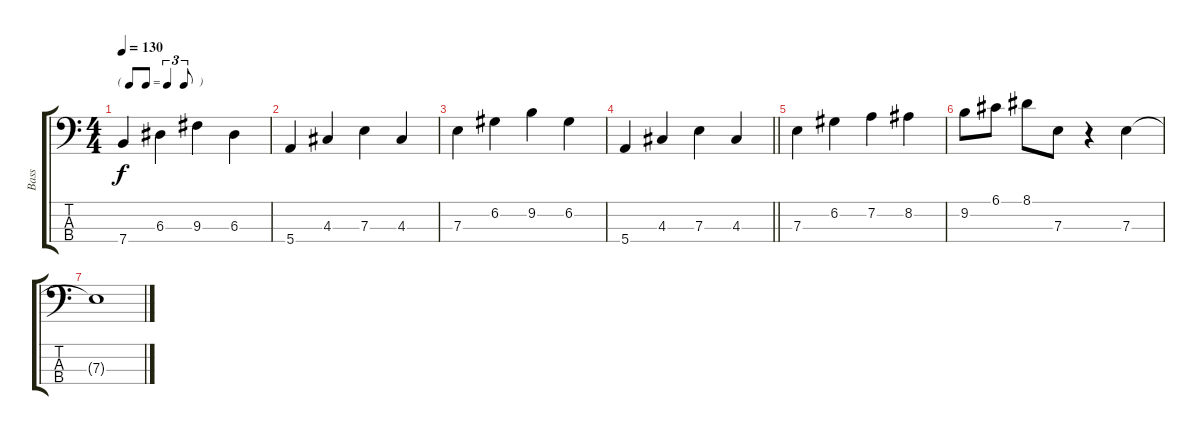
\track ("Bass" "Bass") {instrument acousticbass}
\staff {score tabs}
\tuning (G2 D2 A1 E1) {hide}
\ts (4 4)
\tf triplet8th
\tempo 130
\clef f4
\ks c
7.4.4{dy f} 6.3.4 9.3.4 6.3.4 |
5.4.4 4.3.4 7.3.4 4.3.4 |
7.3.4 6.2.4 9.2.4 6.2.4 |
\barLineRight lightlight
5.4.4 4.3.4 7.3.4 4.3.4 |
7.3.4 6.2.4 7.2.4 8.2.4 |
9.2.8 6.1.8 8.1.8 7.3.8 r.4 7.3.4 |
7.3{t}.1
